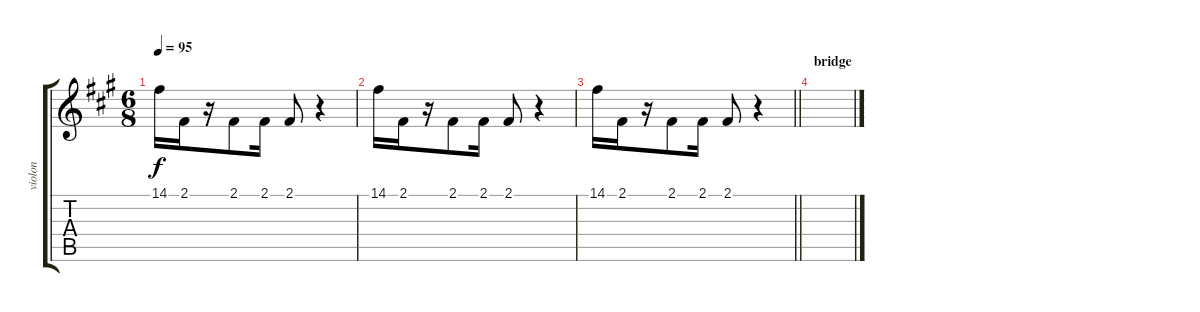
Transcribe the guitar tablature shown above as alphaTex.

\track ("violon" "violon") {instrument stringensemble1}
\staff {score tabs}
\tuning (E4 B3 G3 D3 A2 E2) {hide}
\ts (6 8)
\tempo 95
\clef g2
\ks a
14.1.16{dy f} 2.1.16 r.16 2.1.8 2.1.16 2.1.8 r.4 |
14.1.16 2.1.16 r.16 2.1.8 2.1.16 2.1.8 r.4 |
\barLineRight lightlight
14.1.16 2.1.16 r.16 2.1.8 2.1.16 2.1.8 r.4 |
\section ("" "bridge")
